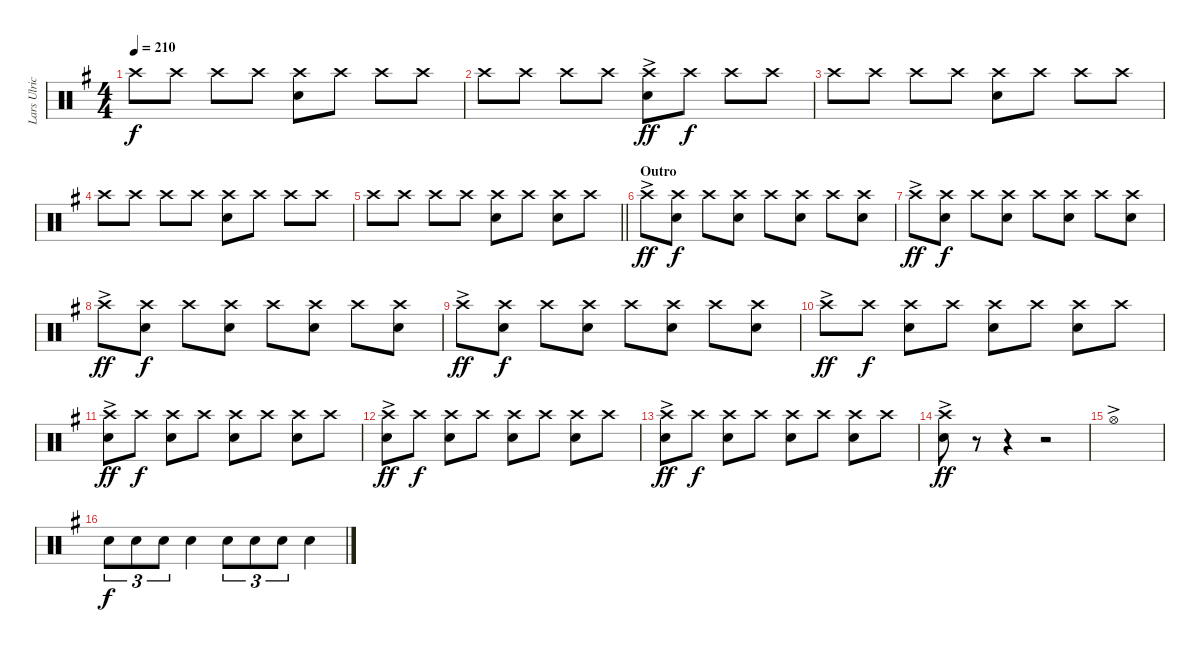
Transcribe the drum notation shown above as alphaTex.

\track ("Lars Ulrich" "Lars Ulric") {instrument percussion}
\staff {score}
\articulation defaults
\ts (4 4)
\tempo 210
\clef neutral
\ks g "Crash high (hit)".8{dy f} "Crash high (hit)".8 "Crash high (hit)".8 "Crash high (hit)".8
("Crash high (hit)" "Electric Snare (hit)").8 "Crash high (hit)".8 "Crash high (hit)".8 "Crash high (hit)".8 |
"Crash high (hit)".8 "Crash high (hit)".8 "Crash high (hit)".8 "Crash high (hit)".8 ("Crash high (hit)"{ac} "Electric Snare (hit)").8{dy ff} "Crash high (hit)".8{dy f} "Crash high (hit)".8 "Crash high (hit)".8 |
"Crash high (hit)".8 "Crash high (hit)".8 "Crash high (hit)".8 "Crash high (hit)".8 ("Crash high (hit)" "Electric Snare (hit)").8 "Crash high (hit)".8 "Crash high (hit)".8 "Crash high (hit)".8 |
"Crash high (hit)".8 "Crash high (hit)".8 "Crash high (hit)".8 "Crash high (hit)".8 ("Crash high (hit)" "Electric Snare (hit)").8 "Crash high (hit)".8 "Crash high (hit)".8 "Crash high (hit)".8 |
\barLineRight lightlight "Crash high (hit)".8 "Crash high (hit)".8 "Crash high (hit)".8 "Crash high (hit)".8
("Crash high (hit)" "Electric Snare (hit)").8 "Crash high (hit)".8 ("Crash high (hit)" "Electric Snare (hit)").8 "Crash high (hit)".8 |
\section ("" "Outro")
"Crash high (hit)"{ac}.8{dy ff} ("Crash high (hit)" "Electric Snare (hit)").8{dy f} "Crash high (hit)".8 ("Crash high (hit)" "Electric Snare (hit)").8 "Crash high (hit)".8 ("Crash high (hit)" "Electric Snare (hit)").8 "Crash high (hit)".8 ("Crash high (hit)" "Electric Snare (hit)").8 |
"Crash high (hit)"{ac}.8{dy ff} ("Crash high (hit)" "Electric Snare (hit)").8{dy f} "Crash high (hit)".8 ("Crash high (hit)" "Electric Snare (hit)").8 "Crash high (hit)".8 ("Crash high (hit)" "Electric Snare (hit)").8 "Crash high (hit)".8 ("Crash high (hit)" "Electric Snare (hit)").8 |
"Crash high (hit)"{ac}.8{dy ff} ("Crash high (hit)" "Electric Snare (hit)").8{dy f} "Crash high (hit)".8 ("Crash high (hit)" "Electric Snare (hit)").8 "Crash high (hit)".8 ("Crash high (hit)" "Electric Snare (hit)").8 "Crash high (hit)".8 ("Crash high (hit)" "Electric Snare (hit)").8 |
"Crash high (hit)"{ac}.8{dy ff} ("Crash high (hit)" "Electric Snare (hit)").8{dy f} "Crash high (hit)".8 ("Crash high (hit)" "Electric Snare (hit)").8 "Crash high (hit)".8 ("Crash high (hit)" "Electric Snare (hit)").8 "Crash high (hit)".8 ("Crash high (hit)" "Electric Snare (hit)").8 |
"Crash high (hit)"{ac}.8{dy ff} "Crash high (hit)".8{dy f} ("Crash high (hit)" "Electric Snare (hit)").8 "Crash high (hit)".8 ("Crash high (hit)" "Electric Snare (hit)").8 "Crash high (hit)".8 ("Crash high (hit)" "Electric Snare (hit)").8 "Crash high (hit)".8 |
("Crash high (hit)"{ac} "Electric Snare (hit)").8{dy ff} "Crash high (hit)".8{dy f} ("Crash high (hit)" "Electric Snare (hit)").8 "Crash high (hit)".8 ("Crash high (hit)" "Electric Snare (hit)").8 "Crash high (hit)".8 ("Crash high (hit)" "Electric Snare (hit)").8 "Crash high (hit)".8 |
("Crash high (hit)"{ac} "Electric Snare (hit)").8{dy ff} "Crash high (hit)".8{dy f} ("Crash high (hit)" "Electric Snare (hit)").8 "Crash high (hit)".8 ("Crash high (hit)" "Electric Snare (hit)").8 "Crash high (hit)".8 ("Crash high (hit)" "Electric Snare (hit)").8 "Crash high (hit)".8 |
("Crash high (hit)"{ac} "Electric Snare (hit)").8{dy ff} "Crash high (hit)".8{dy f} ("Crash high (hit)" "Electric Snare (hit)").8 "Crash high (hit)".8 ("Crash high (hit)" "Electric Snare (hit)").8 "Crash high (hit)".8 ("Crash high (hit)" "Electric Snare (hit)").8 "Crash high (hit)".8 |
("Crash high (hit)"{ac} "Electric Snare (hit)").8{dy ff} r.8 r.4 r.2 |
"Hi-Hat (open)"{ac}.1 |
"Electric Snare (hit)".8{tu (3 2) dy f} "Electric Snare (hit)".8{tu (3 2)} "Electric Snare (hit)".8{tu (3 2)} "Electric Snare (hit)".4 "Electric Snare (hit)".8{tu (3 2)} "Electric Snare (hit)".8{tu (3 2)} "Electric Snare (hit)".8{tu (3 2)} "Electric Snare (hit)".4
